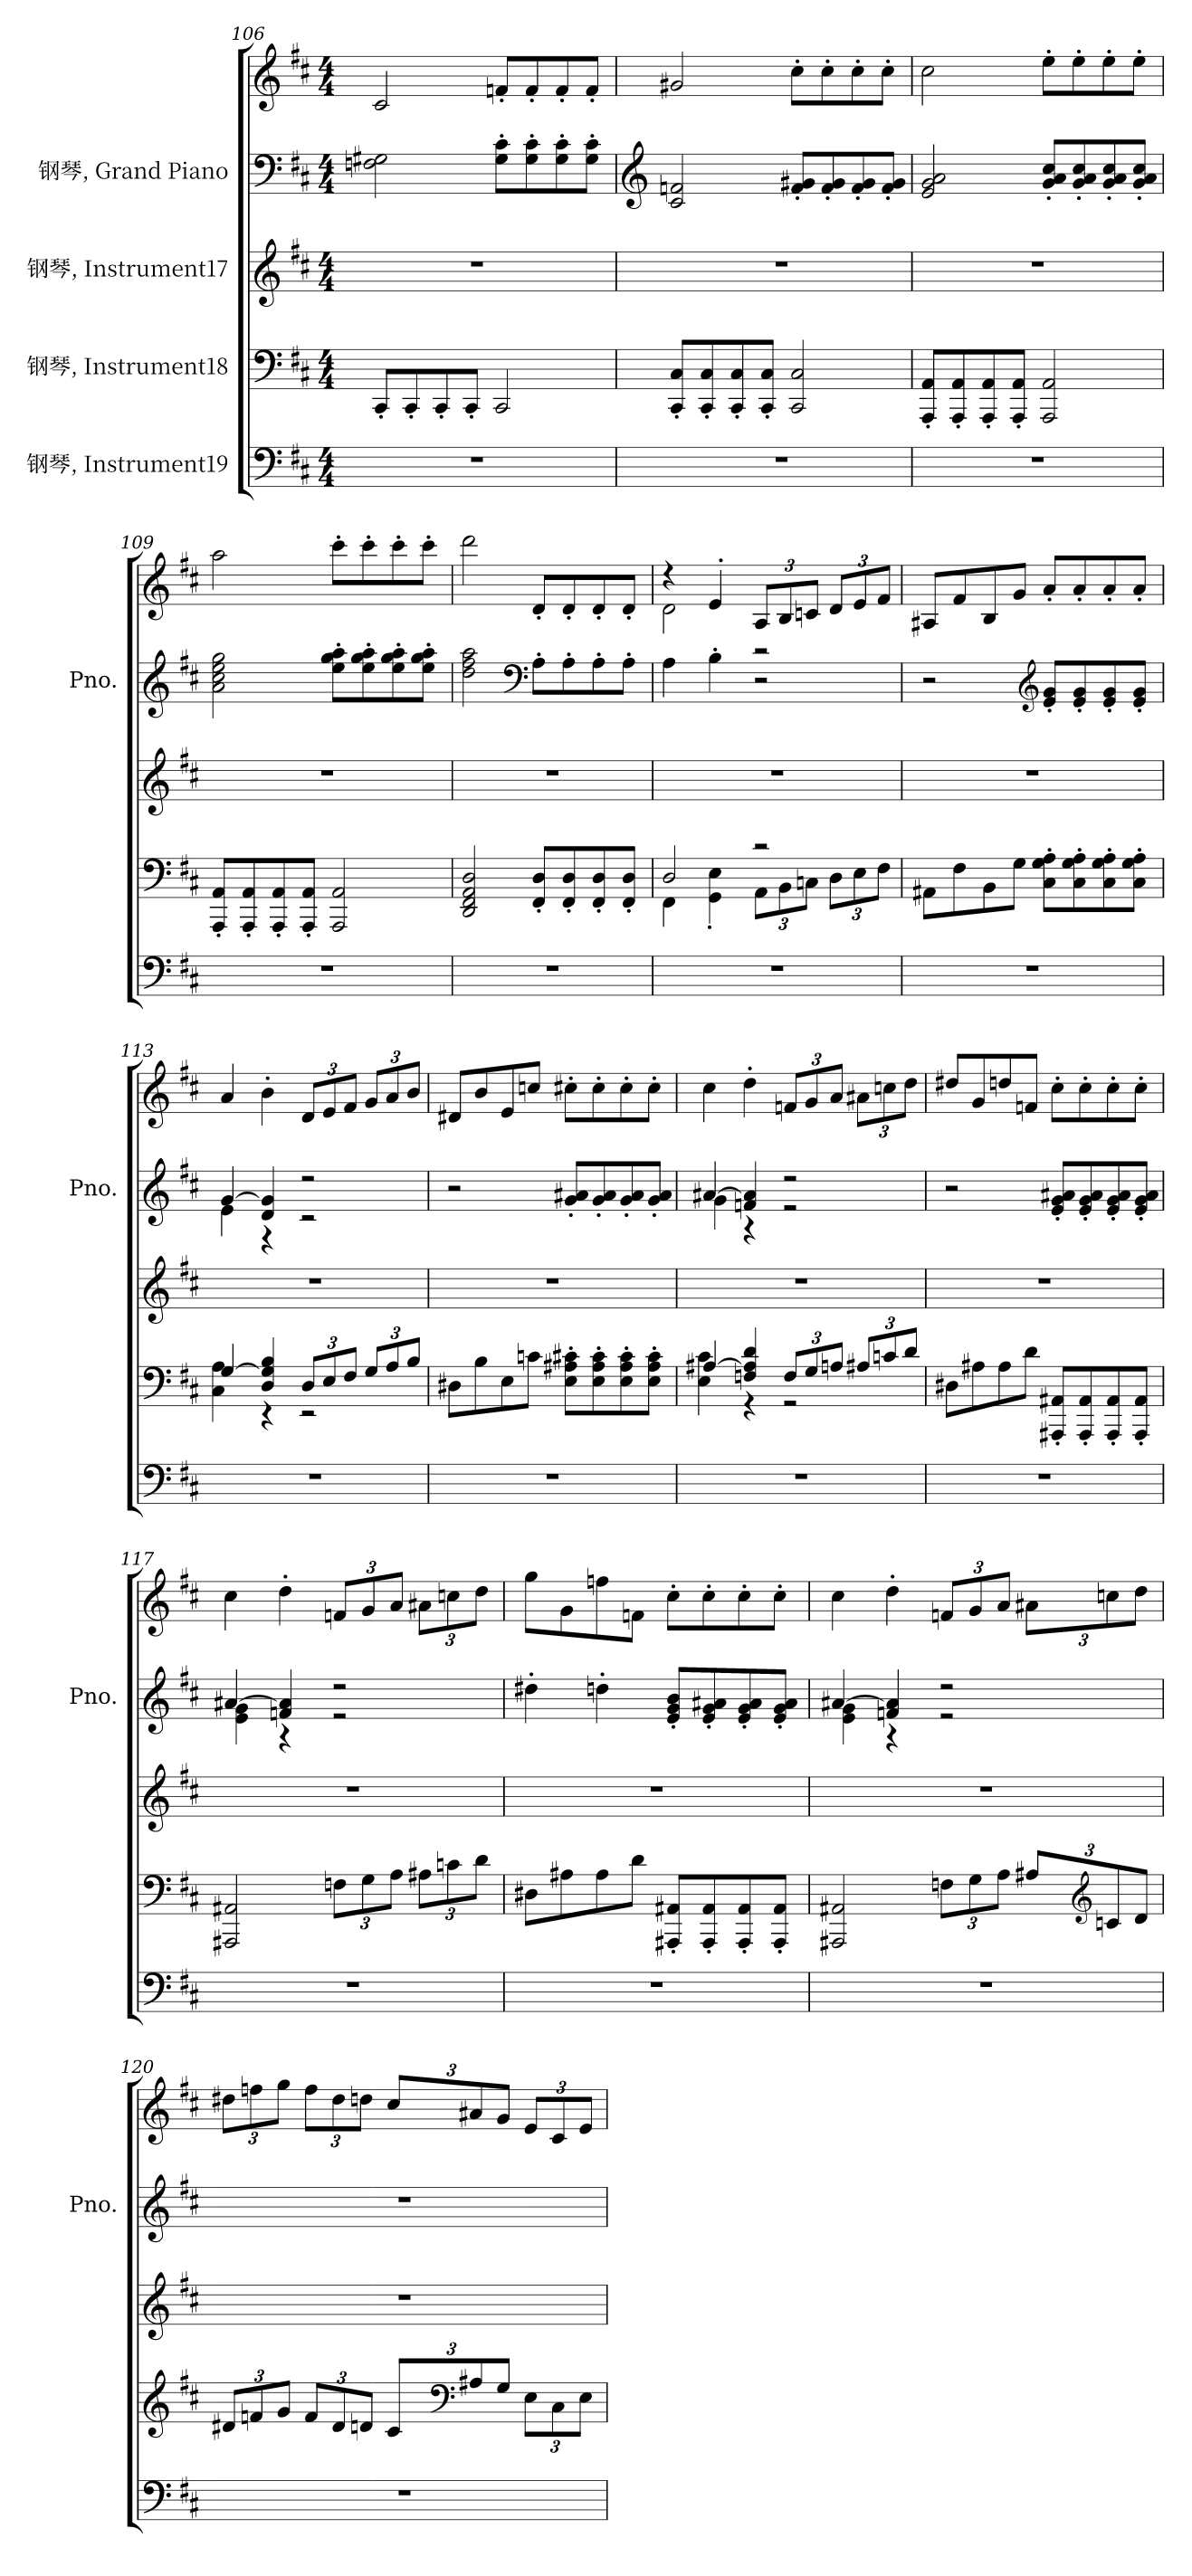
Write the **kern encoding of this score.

**kern	**kern	**kern	**kern	**kern
*part4	*part3	*part2	*part1	*part1
*staff5	*staff4	*staff3	*staff2	*staff1
*I"钢琴, Instrument19	*I"钢琴, Instrument18	*I"钢琴, Instrument17	*I"钢琴, Grand Piano	*
*	*	*	*I'Pno.	*
!!LO:LB:g=z
*clefF4	*clefF4	*clefG2	*clefF4	*clefG2
*k[f#c#]	*k[f#c#]	*k[f#c#]	*k[f#c#]	*k[f#c#]
*M4/4	*M4/4	*M4/4	*M4/4	*M4/4
=106	=106	=106	=106	=106
1r	8CC#'/L	1r	2Fn\ 2G#X\	2c#/
.	8CC#'/	.	.	.
.	8CC#'/	.	.	.
.	8CC#'/J	.	.	.
.	2CC#/	.	8G#\' 8c#\'L	8fn'/L
.	.	.	8G#\' 8c#\'	8f'/
.	.	.	8G#\' 8c#\'	8f'/
.	.	.	8G#\' 8c#\'J	8f'/J
=107	=107	=107	=107	=107
*	*	*	*clefG2	*
1r	8CC#/' 8C#/'L	1r	2c#/ 2fn/	2g#X/
.	8CC#/' 8C#/'	.	.	.
.	8CC#/' 8C#/'	.	.	.
.	8CC#/' 8C#/'J	.	.	.
.	2CC#/ 2C#/	.	8f/' 8g#X/'L	8cc#'\L
.	.	.	8f/' 8g#/'	8cc#'\
.	.	.	8f/' 8g#/'	8cc#'\
.	.	.	8f/' 8g#/'J	8cc#'\J
=108	=108	=108	=108	=108
1r	8AAA/' 8AA/'L	1r	2e/ 2g/ 2a/	2cc#\
.	8AAA/' 8AA/'	.	.	.
.	8AAA/' 8AA/'	.	.	.
.	8AAA/' 8AA/'J	.	.	.
.	2AAA/ 2AA/	.	8g/' 8a/' 8cc#/'L	8ee'\L
.	.	.	8g/' 8a/' 8cc#/'	8ee'\
.	.	.	8g/' 8a/' 8cc#/'	8ee'\
.	.	.	8g/' 8a/' 8cc#/'J	8ee'\J
!!LO:PB:g=z
=109	=109	=109	=109	=109
1r	8AAA/' 8AA/'L	1r	2a\ 2cc#\ 2ee\ 2gg\	2aa\
.	8AAA/' 8AA/'	.	.	.
.	8AAA/' 8AA/'	.	.	.
.	8AAA/' 8AA/'J	.	.	.
.	2AAA/ 2AA/	.	8ee\' 8gg\' 8aa\'L	8ccc#'\L
.	.	.	8ee\' 8gg\' 8aa\'	8ccc#'\
.	.	.	8ee\' 8gg\' 8aa\'	8ccc#'\
.	.	.	8ee\' 8gg\' 8aa\'J	8ccc#'\J
=110	=110	=110	=110	=110
1r	2DD/ 2FF#/ 2AA/ 2D/	1r	2dd\ 2ff#\ 2aa\	2ddd\
*	*	*	*clefF4	*
.	8FF#/' 8D/'L	.	8A'\L	8d'/L
.	8FF#/' 8D/'	.	8A'\	8d'/
.	8FF#/' 8D/'	.	8A'\	8d'/
.	8FF#/' 8D/'J	.	8A'\J	8d'/J
=111	=111	=111	=111	=111
*	*^	*	*	*^
1r	2D/	4FF#\	1r	4A\	4r	2d\
.	.	4GG\' 4E\'	.	4B'\	4e'/	.
*	*	*Xbrackettup	*	*	*Xbrackettup	*
.	2r	12AA\L	.	2r	12A/L	2r
.	.	12BB\	.	.	12B/	.
.	.	12Cn\J	.	.	12cn/J	.
.	.	12D\L	.	.	12d/L	.
.	.	12E\	.	.	12e/	.
.	.	12F#\J	.	.	12f#/J	.
*	*v	*v	*	*	*v	*v
=112	=112	=112	=112	=112
1r	8AA#X\L	1r	2r	8A#X/L
.	8F#\	.	.	8f#/
.	8BB\	.	.	8B/
.	8G\J	.	.	8g/J
*	*	*	*clefG2	*
.	8C#\' 8G\' 8A\'L	.	8e/' 8g/'L	8a'/L
.	8C#\' 8G\' 8A\'	.	8e/' 8g/'	8a'/
.	8C#\' 8G\' 8A\'	.	8e/' 8g/'	8a'/
.	8C#\' 8G\' 8A\'J	.	8e/' 8g/'J	8a'/J
!!LO:LB:g=z
=113	=113	=113	=113	=113
*	*^	*	*^	*
1r	[4G/	4C#\ 4A\	1r	[4g/	4e\	4a/
.	4D/ 4G/] 4B/	4r	.	4d/ 4g/]	4r	4b'\
.	12D/L	2r	.	2r	2r	12d/L
.	12E/	.	.	.	.	12e/
.	12F#/J	.	.	.	.	12f#/J
.	12G/L	.	.	.	.	12g/L
.	12A/	.	.	.	.	12a/
.	12B/J	.	.	.	.	12b/J
*	*v	*v	*	*v	*v	*
=114	=114	=114	=114	=114
1r	8D#X\L	1r	2r	8d#X/L
.	8B\	.	.	8b/
.	8E\	.	.	8e/
.	8cn\J	.	.	8ccn/J
.	8E\' 8A#X\' 8c#X\'L	.	8g/' 8a#X/'L	8cc#X'\L
.	8E\' 8A#\' 8c#\'	.	8g/' 8a#/'	8cc#'\
.	8E\' 8A#\' 8c#\'	.	8g/' 8a#/'	8cc#'\
.	8E\' 8A#\' 8c#\'J	.	8g/' 8a#/'J	8cc#'\J
=115	=115	=115	=115	=115
*	*^	*	*^	*
1r	[4A#X/	4E\ 4c#\	1r	[4a#X/	4g\	4cc#\
.	4Fn/ 4A#/] 4d/	4r	.	4fn/ 4a#/]	4r	4dd'\
.	12F/L	2r	.	2r	2r	12fn/L
.	12G/	.	.	.	.	12g/
.	12An/J	.	.	.	.	12a/J
.	12A#X/L	.	.	.	.	12a#X\L
.	12cn/	.	.	.	.	12ccn\
.	12d/J	.	.	.	.	12dd\J
*	*v	*v	*	*v	*v	*
!!LO:PB:g=z
=116	=116	=116	=116	=116
1r	8D#X\L	1r	2r	8dd#X/L
.	8A#X\	.	.	8g/
.	8A#\	.	.	8ddn/
.	8d\J	.	.	8fn/J
.	8AAA#X/' 8AA#X/'L	.	8e/' 8g/' 8a#X/'L	8cc#'\L
.	8AAA#/' 8AA#/'	.	8e/' 8g/' 8a#/'	8cc#'\
.	8AAA#/' 8AA#/'	.	8e/' 8g/' 8a#/'	8cc#'\
.	8AAA#/' 8AA#/'J	.	8e/' 8g/' 8a#/'J	8cc#'\J
=117	=117	=117	=117	=117
*	*	*	*^	*
1r	2AAA#X/ 2AA#X/	1r	[4a#X/	4e\ 4g\	4cc#\
.	.	.	4fn/ 4a#/]	4r	4dd'\
.	12Fn\L	.	2r	2r	12fn/L
.	12G\	.	.	.	12g/
.	12A\J	.	.	.	12a/J
.	12A#X\L	.	.	.	12a#X\L
.	12cn\	.	.	.	12ccn\
.	12d\J	.	.	.	12dd\J
*	*	*	*v	*v	*
=118	=118	=118	=118	=118
1r	8D#X\L	1r	4dd#X'\	8gg\L
.	8A#X\	.	.	8g\
.	8A#\	.	4ddn'\	8ffn\
.	8d\J	.	.	8fn\J
.	8AAA#X/' 8AA#X/'L	.	8e/' 8g/' 8b/'L	8cc#'\L
.	8AAA#/' 8AA#/'	.	8e/' 8g/' 8a#X/'	8cc#'\
.	8AAA#/' 8AA#/'	.	8e/' 8g/' 8a#/'	8cc#'\
.	8AAA#/' 8AA#/'J	.	8e/' 8g/' 8a#/'J	8cc#'\J
!!LO:LB:g=z
=119	=119	=119	=119	=119
*	*	*	*^	*
1r	2AAA#X/ 2AA#X/	1r	[4a#X/	4e\ 4g\	4cc#\
.	.	.	4fn/ 4a#/]	4r	4dd'\
.	12Fn\L	.	2r	2r	12fn/L
.	12G\	.	.	.	12g/
.	12A\J	.	.	.	12a/J
.	12A#X/L	.	.	.	12a#X\L
*	*clefG2	*	*	*	*
.	12cn/	.	.	.	12ccn\
.	12d/J	.	.	.	12dd\J
*	*	*	*v	*v	*
=120	=120	=120	=120	=120
1r	12d#X/L	1r	1r	12dd#X\L
.	12fn/	.	.	12ffn\
.	12g/J	.	.	12gg\J
.	12f/L	.	.	12ff\L
.	12d#/	.	.	12dd#\
.	12dn/J	.	.	12ddn\J
.	12c#/L	.	.	12cc#/L
*	*clefF4	*	*	*
.	12A#X/	.	.	12a#X/
.	12G/J	.	.	12g/J
.	12E\L	.	.	12e/L
.	12C#\	.	.	12c#/
.	12E\J	.	.	12e/J
=	=	=	=	=
*-	*-	*-	*-	*-
